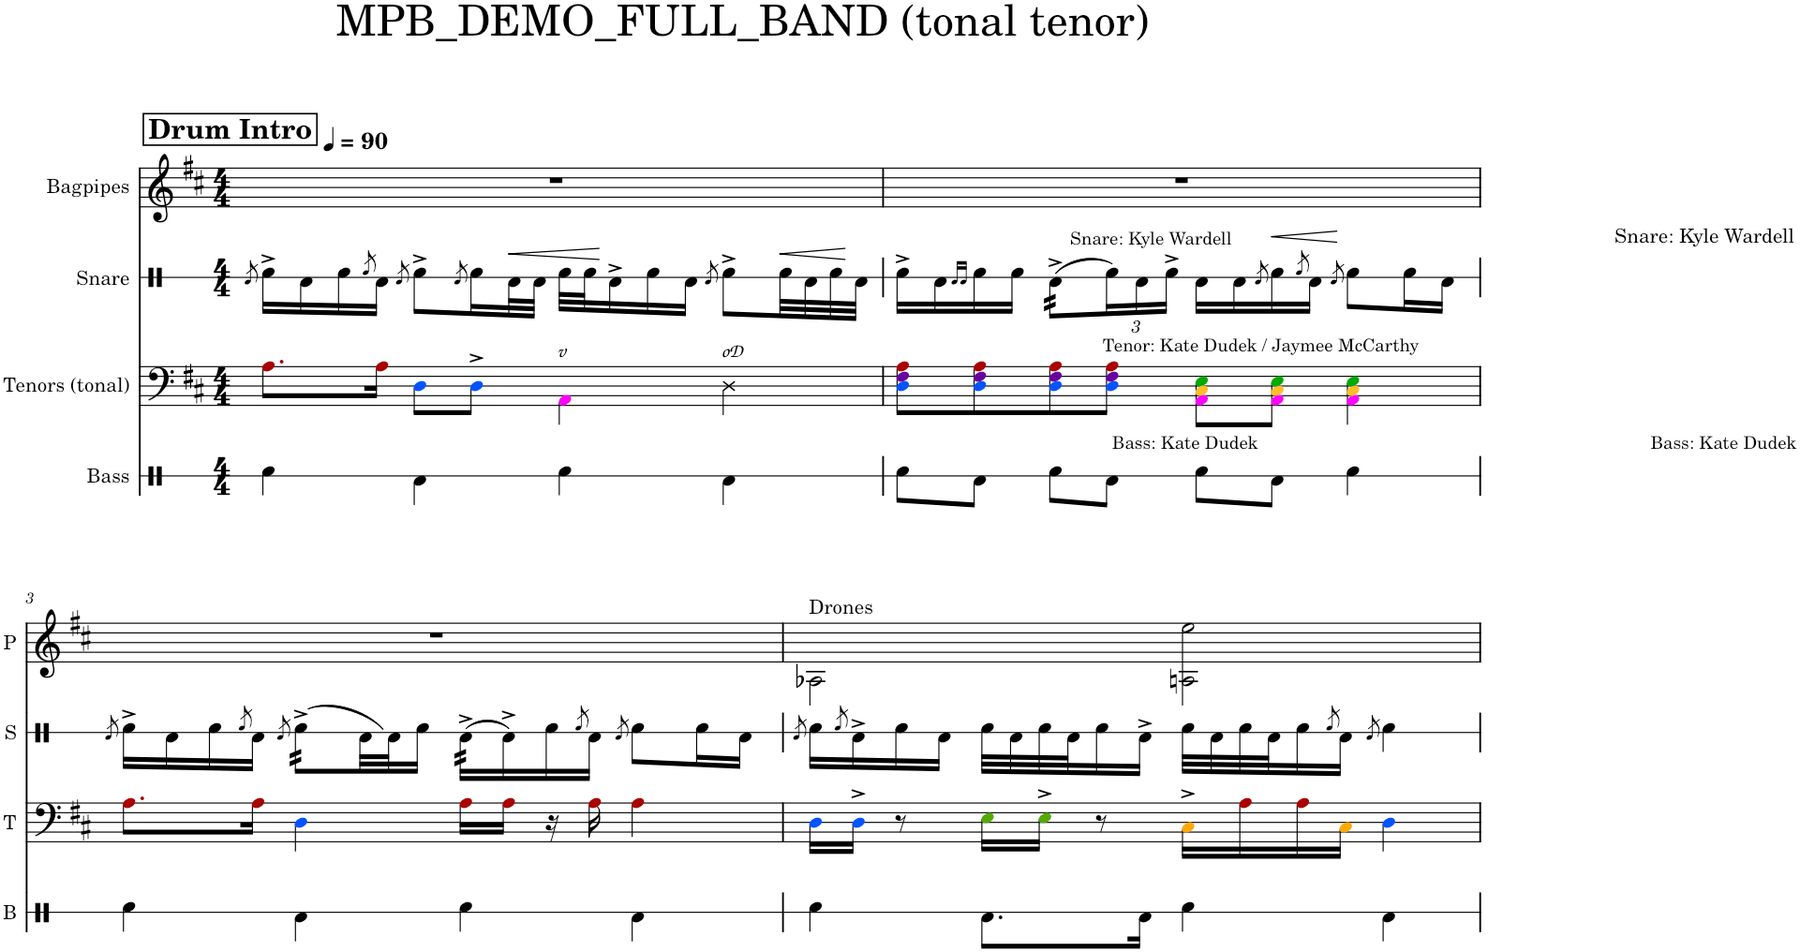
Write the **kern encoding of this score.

**kern	**kern	**kern	**dynam	**kern
*part4	*part3	*part2	*part2	*part1
*staff4	*staff3	*staff2	*staff2	*staff1
*I"Bass	*I"Tenors (tonal)	*I"Snare	*	*I"Bagpipes
*I'B	*I'T	*I'S	*	*
*stria1	*	*stria1	*	*
*clefX	*clefF4	*clefX	*	*clefG2
*	*Trd1c2	*	*	*Trd1c2
*k[]	*k[f#c#]	*k[]	*	*k[f#c#]
*M4/4	*M4/4	*M4/4	*	*M4/4
*MM90	*MM90	*MM90	*	*MM90
!!LO:REH:place=s1:a:B:cj:fs=14:t=Drum Intro
=1	=1	=1	=1	=1
.	.	8qRd/	.	.
4Rf\	8.Ai\L	16Rf^\LL	.	1r
.	.	16Rd\	.	.
.	.	16Rf\	.	.
.	.	8qRf/	.	.
.	16Ai\Jk	16Rd\JJ	.	.
.	.	8qRd/	.	.
4Rd\	8Dj\L	8Rf^\L	.	.
.	.	8qRd/	.	.
.	8D^j\J	16Rf\L	.	.
!	!	!	!LO:HP:b	!
.	.	32Rd\L	<	.
.	.	32Rd\JJJ	.	.
!	!LO:TX:a:t=v	!	!	!
4Rf\	4AA^Z\	32Rf\LLL	.	.
.	.	32Rf\J	.	.
.	.	16Rd^\	[	.
.	.	16Rf\	.	.
.	.	16Rd\JJ	.	.
.	.	8qRd/	.	.
!	!LO:TX:a:t=oD	!	!	!
4Rd\	4D\	8Rf^\L	.	.
!	!	!	!LO:HP:b	!
.	.	32Rf\LL	<	.
.	.	32Rd\	.	.
.	.	32Rf\	.	.
.	.	32Rd\JJJ	[	.
=2	=2	=2	=2	=2
!	!	!LO:TX:a:t=Snare&colon; Kyle Wardell	!	!
8Rf\L	8Dj\ 8F#V\ 8Ai\L	16Rf^\LL	.	1r
.	.	16Rd\	.	.
.	.	16qRd/LL	.	.
.	.	16qRd/JJ	.	.
8Rd\J	8Dj\ 8F#V\ 8Ai\	16Rf\	.	.
.	.	16Rf\JJ	.	.
*	*	*tremolo	*	*
8Rf\L	8Dj\ 8F#V\ 8Ai\	(32Rd^\LLL	.	.
.	.	(32Rd^\	.	.
.	.	(32Rd^\	.	.
.	.	(32Rd^\	.	.
*	*	*Xtremolo	*	*
*	*	*Xbrackettup	*	*
8Rd\J	8Dj\ 8F#V\ 8Ai\J	24Rf\L)	.	.
.	.	24Rd\	.	.
.	.	24Rf^\JJ	.	.
!	!LO:TX:a:t=Tenor&colon; Kate Dudek / Jaymee McCarthy	!	!	!
!LO:TX:a:t=Bass&colon; Kate Dudek	!	!	!	!
8Rf\L	8AAZ\ 8C#N\ 8El\L	16Rd\LL	.	.
.	.	16Rd\	.	.
.	.	8qRd/	.	.
8Rd\J	8AAZ\ 8C#N\ 8El\J	16Rf\	.	.
.	.	8qRf/	.	.
.	.	16Rd\JJ	.	.
.	.	8qRd/	.	.
!	!	!LO:TX:a:t=Snare&colon; Kyle Wardell	!	!
!LO:TX:a:t=Bass&colon; Kate Dudek	!	!	!	!
4Rf\	4AAZ\ 4C#N\ 4El\	8Rf\L	.	.
.	.	16Rf\L	.	.
.	.	16Rd\JJ	.	.
!!LO:LB:g=z
=3	=3	=3	=3	=3
.	.	8qRd/	.	.
4Rf\	8.Ai\L	16Rf^\LL	.	1r
.	.	16Rd\	.	.
.	.	16Rf\	.	.
.	.	8qRf/	.	.
.	16Ai\Jk	16Rd\JJ	.	.
.	.	(>8qRd/	.	.
*	*	*tremolo	*	*
4Rd\	4Dj\	32Rf^\LLL	.	.
.	.	32Rf^\	.	.
.	.	32Rf^\	.	.
.	.	32Rf^\	.	.
*	*	*Xtremolo	*	*
.	.	32Rd\LL)	.	.
.	.	32Rd\J	.	.
.	.	16Rf\JJ	.	.
*	*	*tremolo	*	*
4Rf\	16Ai\LL	(64Rd^\LLLL	.	.
.	.	(64Rd^\	.	.
.	.	(64Rd^\	.	.
.	.	(64Rd^\	.	.
*	*	*Xtremolo	*	*
.	16Ai\JJ	16Rd^\)	.	.
.	16r	16Rf\	.	.
.	.	8qRf/	.	.
.	16Ai\	16Rd\JJ	.	.
.	.	8qRd/	.	.
4Rd\	4Ai\	8Rf\L	.	.
.	.	16Rf\L	.	.
.	.	16Rd\JJ	.	.
=4	=4	=4	=4	=4
.	.	8qRd/	.	.
!	!	!	!	!LO:TX:a:t=Drones
4Rf\	16Dj\LL	16Rf\LL	.	2A-X\
.	.	8qRf/	.	.
.	16D^j\JJ	16Rd^\	.	.
.	8r	16Rf\	.	.
.	.	16Rd\JJ	.	.
8.Rd\L	16E!\LL	32Rf\LLL	.	.
.	.	32Rd\	.	.
.	16E^!\JJ	32Rf\	.	.
.	.	32Rd\J	.	.
.	8r	16Rf\	.	.
16Rd\Jk	.	16Rd^\JJ	.	.
4Rf\	16C#^+\LL	32Rf\LLL	.	2An\ 2ee\
.	.	32Rd\	.	.
.	16Ai\	32Rf\	.	.
.	.	32Rd\J	.	.
.	16Ai\	16Rf\	.	.
.	.	8qRf/	.	.
.	16C#+\JJ	16Rd\JJ	.	.
.	.	8qRd/	.	.
4Rd\	4Dj\	4Rf\	.	.
=	=	=	=	=
*-	*-	*-	*-	*-
